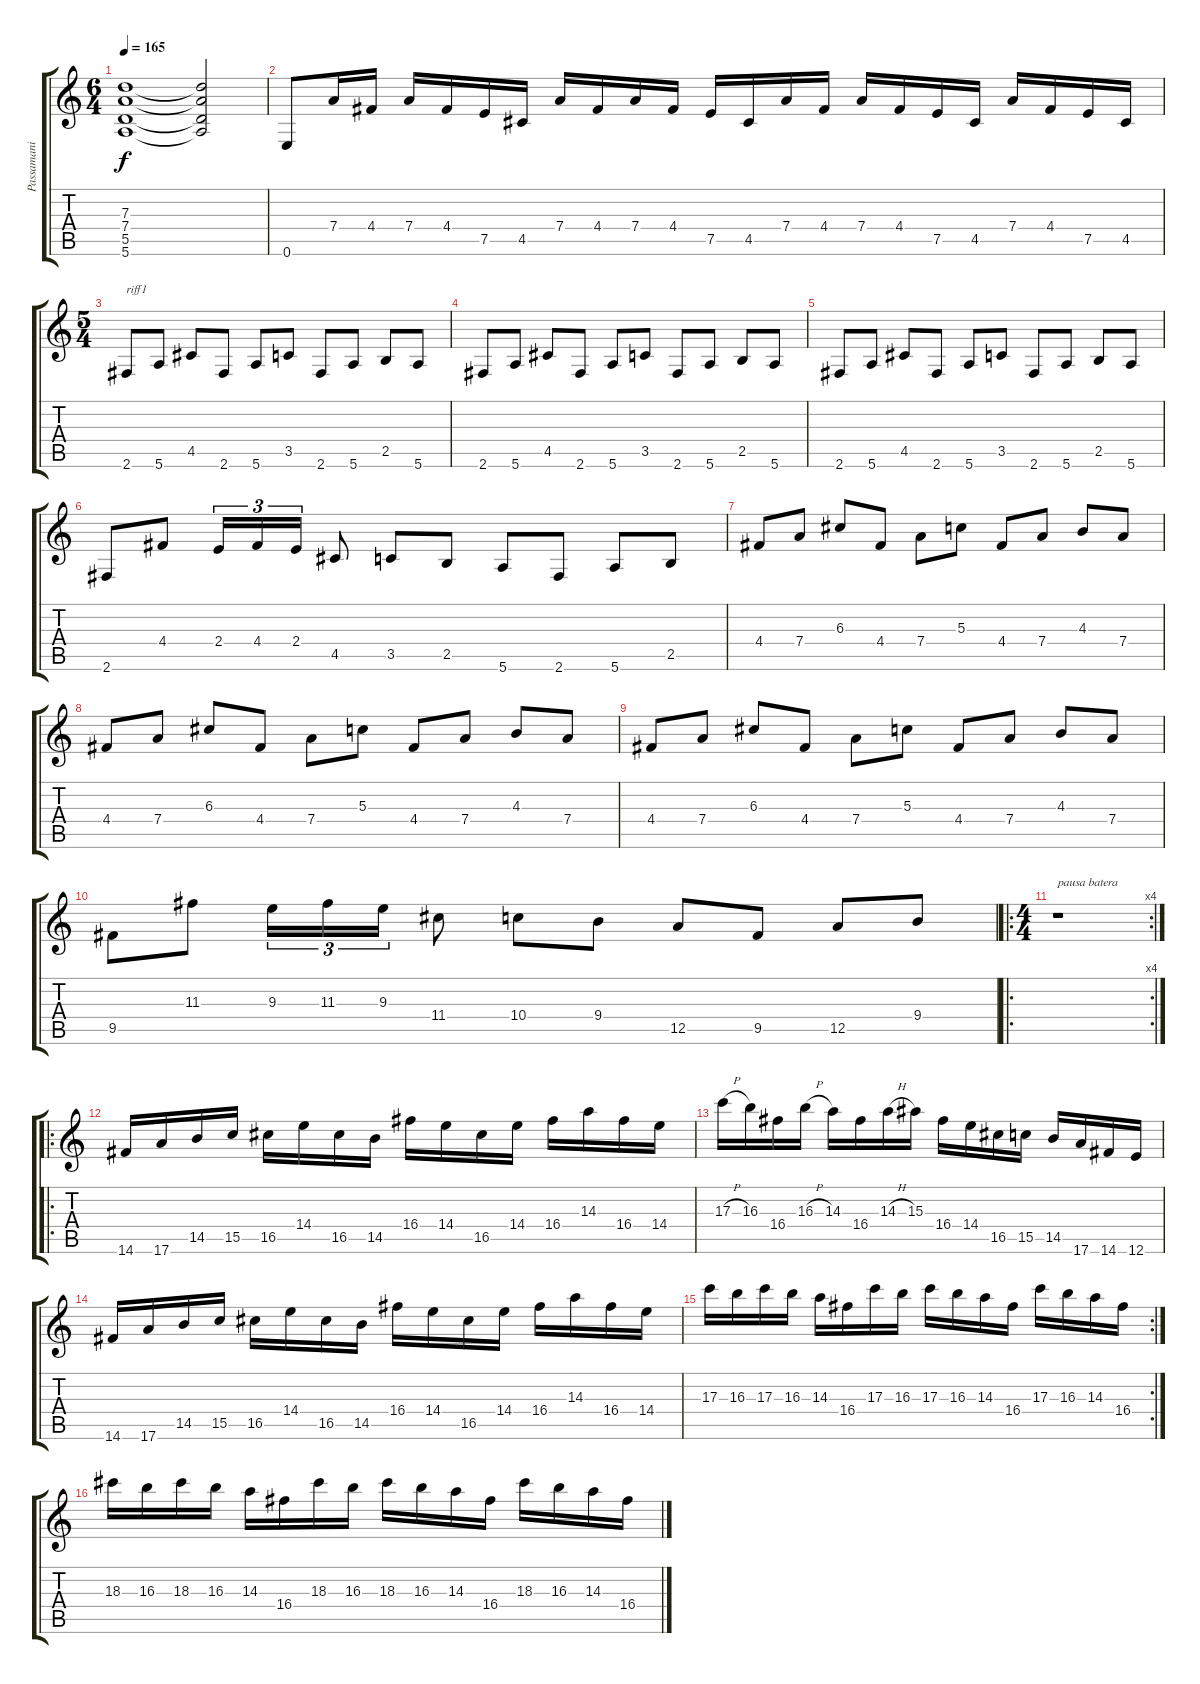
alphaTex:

\track ("Passamani" "Passamani") {instrument overdrivenguitar}
\staff {score tabs}
\tuning (E4 B3 G3 D3 A2 E2) {hide}
\ts (6 4)
\tempo 165
\clef g2
\ks c
(7.3 7.4 5.5 5.6).1{dy f} (7.3{t} 7.4{t} 5.5{t} 5.6{t}).2 |
0.6.8 7.4.16 4.4.16 7.4.16 4.4.16 7.5.16 4.5.16 7.4.16 4.4.16 7.4.16 4.4.16 7.5.16 4.5.16 7.4.16 4.4.16 7.4.16 4.4.16 7.5.16 4.5.16 7.4.16 4.4.16 7.5.16 4.5.16 |
\ts (5 4)
2.6.8{txt "riff1"} 5.6.8 4.5.8 2.6.8 5.6.8 3.5.8 2.6.8 5.6.8 2.5.8 5.6.8 |
2.6.8 5.6.8 4.5.8 2.6.8 5.6.8 3.5.8 2.6.8 5.6.8 2.5.8 5.6.8 |
2.6.8 5.6.8 4.5.8 2.6.8 5.6.8 3.5.8 2.6.8 5.6.8 2.5.8 5.6.8 |
2.6.8 4.4.8 2.4.16{tu (3 2)} 4.4.16{tu (3 2)} 2.4.16{tu (3 2)} 4.5.8 3.5.8 2.5.8 5.6.8 2.6.8 5.6.8 2.5.8 |
4.4.8 7.4.8 6.3.8 4.4.8 7.4.8 5.3.8 4.4.8 7.4.8 4.3.8 7.4.8 |
4.4.8 7.4.8 6.3.8 4.4.8 7.4.8 5.3.8 4.4.8 7.4.8 4.3.8 7.4.8 |
4.4.8 7.4.8 6.3.8 4.4.8 7.4.8 5.3.8 4.4.8 7.4.8 4.3.8 7.4.8 |
9.5.8 11.3.8 9.3.16{tu (3 2)} 11.3.16{tu (3 2)} 9.3.16{tu (3 2)} 11.4.8 10.4.8 9.4.8 12.5.8 9.5.8 12.5.8 9.4.8 |
\ro
\rc 4
\ts (4 4)
r.1{txt "pausa batera"} |
\ro
14.6.16 17.6.16 14.5.16 15.5.16 16.5.16 14.4.16 16.5.16 14.5.16 16.4.16 14.4.16 16.5.16 14.4.16 16.4.16 14.3.16 16.4.16 14.4.16 |
17.3{h}.16 16.3.16 16.4.16 16.3{h}.16 14.3.16 16.4.16 14.3{h}.16 15.3.16 16.4.16 14.4.16 16.5.16 15.5.16 14.5.16 17.6.16 14.6.16 12.6.16 |
14.6.16 17.6.16 14.5.16 15.5.16 16.5.16 14.4.16 16.5.16 14.5.16 16.4.16 14.4.16 16.5.16 14.4.16 16.4.16 14.3.16 16.4.16 14.4.16 |
\rc 2
17.3.16 16.3.16 17.3.16 16.3.16 14.3.16 16.4.16 17.3.16 16.3.16 17.3.16 16.3.16 14.3.16 16.4.16 17.3.16 16.3.16 14.3.16 16.4.16 |
18.3.16 16.3.16 18.3.16 16.3.16 14.3.16 16.4.16 18.3.16 16.3.16 18.3.16 16.3.16 14.3.16 16.4.16 18.3.16 16.3.16 14.3.16 16.4.16
